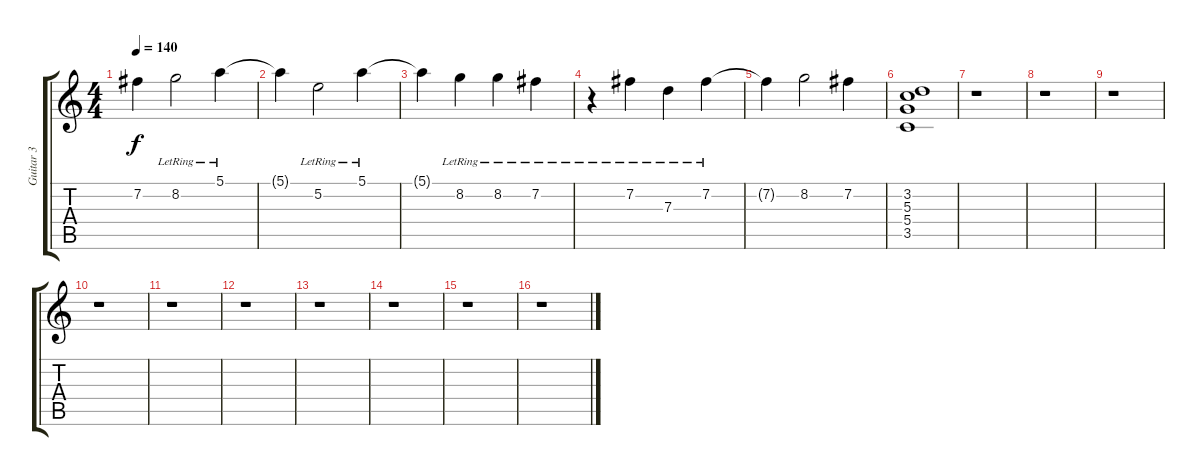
\track ("Guitar 3" "Guitar 3") {instrument electricguitarclean}
\staff {score tabs}
\tuning (E4 B3 G3 D3 A2 E2) {hide}
\ts (4 4)
\tempo 140
\clef g2
\ks c
7.2{t}.4{dy f} 8.2{lr}.2 5.1{lr}.4 |
5.1{t}.4 5.2{lr}.2 5.1{lr}.4 |
5.1{t}.4 8.2{lr}.4 8.2{lr}.4 7.2{lr}.4 |
r.4 7.2{lr}.4 7.3{lr}.4 7.2{lr}.4 |
7.2{t}.4 8.2.2 7.2.4 |
(3.2 5.3 5.4 3.5).1 |
r.1 |
r.1 |
r.1 |
r.1 |
r.1 |
r.1 |
r.1 |
r.1 |
r.1 |
r.1
